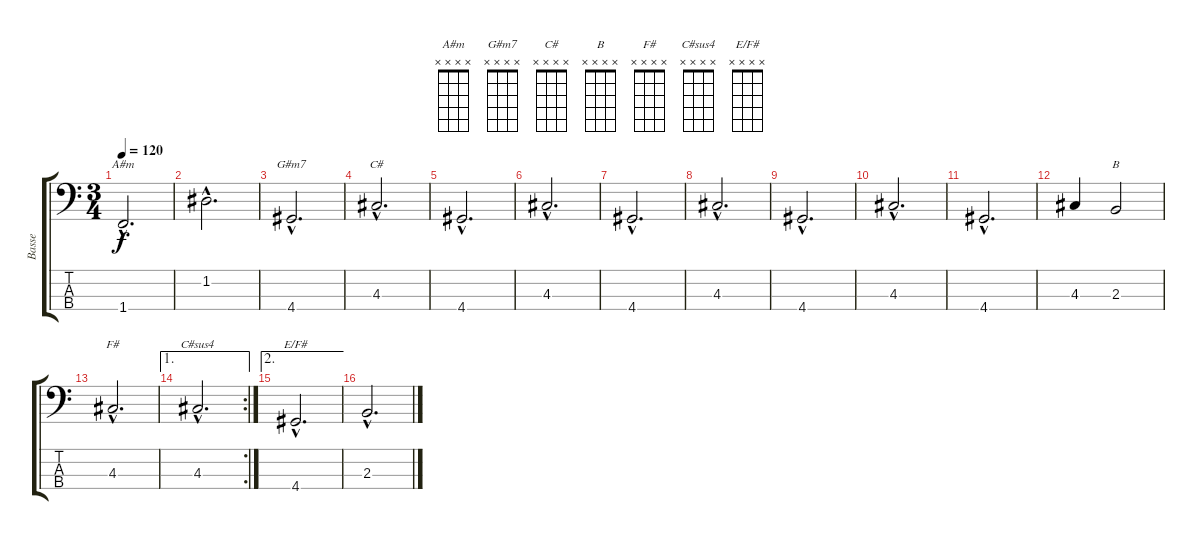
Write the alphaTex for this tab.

\track ("Basse" "Basse") {instrument electricbasspick}
\staff {score tabs}
\tuning (G2 D2 A1 E1) {hide}
\chord ("A#m" x x x x) {firstfret 0}
\chord ("G#m7" x x x x) {firstfret 0}
\chord ("C#" x x x x) {firstfret 0}
\chord ("B" x x x x) {firstfret 0}
\chord ("F#" x x x x) {firstfret 0}
\chord ("C#sus4" x x x x) {firstfret 0}
\chord ("E/F#" x x x x) {firstfret 0}
\ts (3 4)
\tempo 120
\clef f4
\ks c
1.4{hac}.2{d ch "A#m" dy f} |
1.2{hac}.2{d} |
4.4{hac}.2{d ch "G#m7"} |
4.3{hac}.2{d ch "C#"} |
4.4{hac}.2{d} |
4.3{hac}.2{d} |
4.4{hac}.2{d} |
4.3{hac}.2{d} |
4.4{hac}.2{d} |
4.3{hac}.2{d} |
4.4{hac}.2{d} |
4.3.4 2.3.2{ch "B"} |
4.3{hac}.2{d ch "F#"} |
\ae 1
\rc 2
4.3{hac}.2{d ch "C#sus4"} |
\ae 2
4.4{hac}.2{d ch "E/F#"} |
2.3{hac}.2{d}
